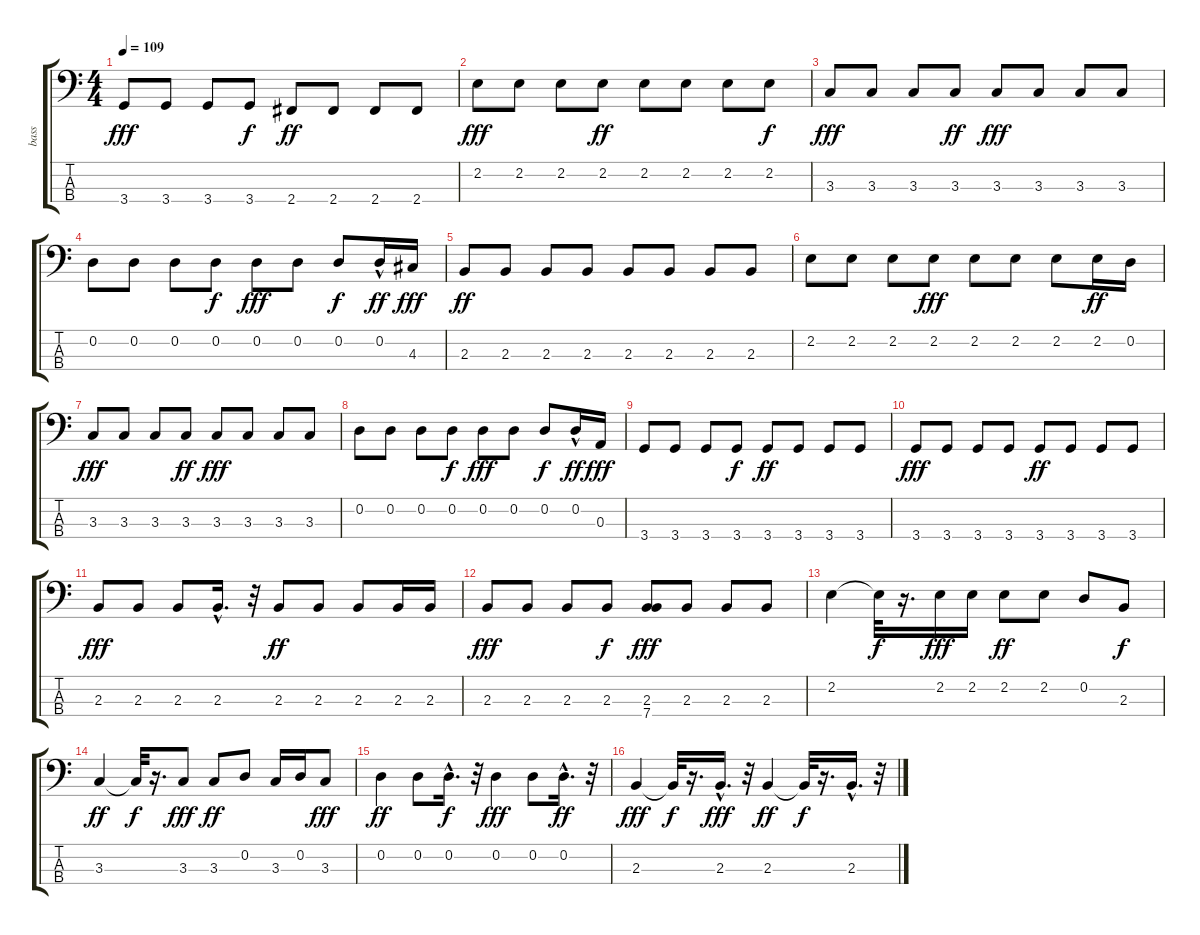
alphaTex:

\track ("bass" "bass") {instrument electricbasspick}
\staff {score tabs}
\tuning (G2 D2 A1 E1) {hide}
\ts (4 4)
\tempo 109
\clef f4
\ks c
3.4.8{dy fff} 3.4.8 3.4.8 3.4.8{dy f} 2.4.8{dy ff} 2.4.8 2.4.8 2.4.8 |
2.2.8{dy fff} 2.2.8 2.2.8 2.2.8{dy ff} 2.2.8 2.2.8 2.2.8 2.2.8{dy f} |
3.3.8{dy fff} 3.3.8 3.3.8 3.3.8{dy ff} 3.3.8{dy fff} 3.3.8 3.3.8 3.3.8 |
0.2.8 0.2.8 0.2.8 0.2.8{dy f} 0.2.8{dy fff} 0.2.8 0.2.8{dy f} 0.2{hac}.16{dy ff} 4.3.16{dy fff} |
2.3.8{dy ff} 2.3.8 2.3.8 2.3.8 2.3.8 2.3.8 2.3.8 2.3.8 |
2.2.8 2.2.8 2.2.8 2.2.8{dy fff} 2.2.8 2.2.8 2.2.8 2.2.16{dy ff} 0.2.16 |
3.3.8{dy fff} 3.3.8 3.3.8 3.3.8{dy ff} 3.3.8{dy fff} 3.3.8 3.3.8 3.3.8 |
0.2.8 0.2.8 0.2.8 0.2.8{dy f} 0.2.8{dy fff} 0.2.8 0.2.8{dy f} 0.2{hac}.16{dy ff} 0.3.16{dy fff} |
3.4.8 3.4.8 3.4.8 3.4.8{dy f} 3.4.8{dy ff} 3.4.8 3.4.8 3.4.8 |
3.4.8{dy fff} 3.4.8 3.4.8 3.4.8 3.4.8{dy ff} 3.4.8 3.4.8 3.4.8 |
2.3.8{dy fff} 2.3.8 2.3.8 2.3{hac}.16{d} r.32 2.3.8{dy ff} 2.3.8 2.3.8 2.3.16 2.3.16 |
2.3.8{dy fff} 2.3.8 2.3.8 2.3.8{dy f} (2.3 7.4).8{dy fff} 2.3.8 2.3.8 2.3.8 |
2.2.4 2.2{t}.32{dy f} r.16{d} 2.2.16{dy fff} 2.2.16 2.2.8{dy ff} 2.2.8 0.2.8 2.3.8{dy f} |
3.3.4{dy ff} 3.3{t}.32{dy f} r.16{d} 3.3.8{dy fff} 3.3.8{dy ff} 0.2.8 3.3.16 0.2.16 3.3.8{dy fff} |
0.2.4{dy ff} 0.2.8 0.2{hac}.16{d dy f} r.32 0.2.4{dy fff} 0.2.8 0.2{hac}.16{d dy ff} r.32 |
2.3.4{dy fff} 2.3{t}.32{dy f} r.16{d} 2.3{hac}.16{d dy fff} r.32 2.3.4{dy ff} 2.3{t}.32{dy f} r.16{d} 2.3{hac}.16{d} r.32
